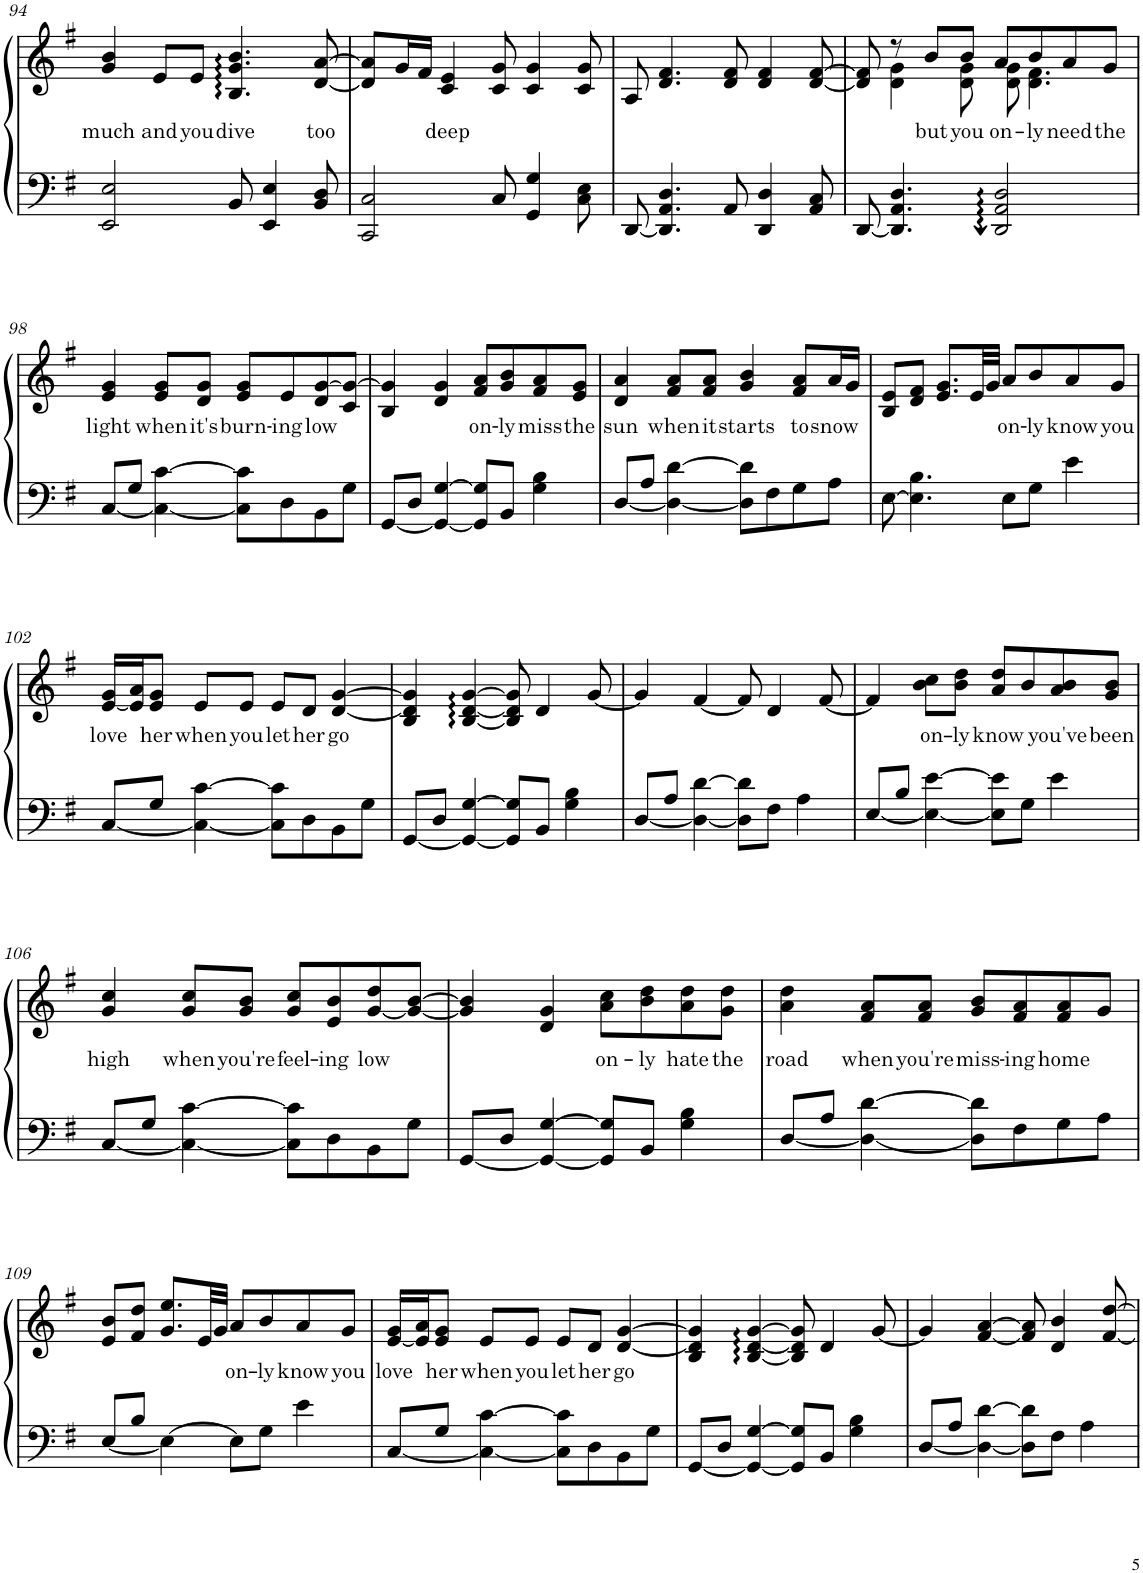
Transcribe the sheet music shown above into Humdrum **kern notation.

**kern	**kern	**text
*part1	*part1	*part1
*staff2	*staff1	*staff1
*I"Piano	*	*
*I'Pno.	*	*
!!LO:PB:g=z
*clefF4	*clefG2	*
*k[f#]	*k[f#]	*
*M4/4	*M4/4	*
=94	=94	=94
!	!	!LO:LY:b
2EE/ 2E/	4g/ 4b/	much
!	!	!LO:LY:b
.	8e/L	and
!	!	!LO:LY:b
.	8e/J	you
!	!	!LO:LY:b
8BB/	4.B/ 4.g/ 4.b/	dive
4EE/ 4E/	.	.
!	!	!LO:LY:b
8BB/ 8D/	[8d/ [8a/	too
=95	=95	=95
2CC/ 2C/	8d/] 8a/]L	.
.	16g/L	.
.	16f#/JJ	.
!	!	!LO:LY:b
.	4c/ 4e/	deep
8C/	8c/ 8g/	.
4GG/ 4G/	4c/ 4g/	.
8C\ 8E\	8c/ 8g/	.
=96	=96	=96
[8DD/	8A/	.
4.DD/] 4.AA/ 4.D/	4.d/ 4.f#/	.
8AA/	8d/ 8f#/	.
4DD/ 4D/	4d/ 4f#/	.
8AA/ 8C/	[8d/ [8f#/	.
=97	=97	=97
*	*^	*
[8DD/	8d/] 8f#/]	8ryy	.
4.DD/] 4.AA/ 4.D/	8r	4d\ 4g\	.
!	!	!	!LO:LY:b
.	8b/L	.	but
!	!	!	!LO:LY:b
.	8b/J	8d\ 8g\	you
!	!	!	!LO:LY:b
2DD/ 2AA/ 2D/	8a/L	8d\ 8g\	on-
!	!	!	!LO:LY:b
.	8b/	4.d\ 4.f#\	-ly
!	!	!	!LO:LY:b
.	8a/	.	need
!	!	!	!LO:LY:b
.	8g/J	.	the
*	*v	*v	*
!!LO:LB:g=z
=98	=98	=98
!	!	!LO:LY:b
[<8C/L	4e/ 4g/	light
8G/J	.	.
!	!	!LO:LY:b
4C\_ [4c\	8e/ 8g/L	when
!	!	!LO:LY:b
.	8d/ 8g/J	it's
!	!	!LO:LY:b
8C\] 8c\]L	8e/ 8g/L	burn-
!	!	!LO:LY:b
8D\	8e/	-ing
!	!	!LO:LY:b
8BB\	8d/ [8g/	low
8G\J	8c/ 8g/_J	.
=99	=99	=99
[<8GG/L	4B/ 4g/]	.
8D/J	.	.
4GG/_ [4G/	4d/ 4g/	.
!	!	!LO:LY:b
8GG/] 8G/]L	8f#/ 8a/L	on-
!	!	!LO:LY:b
8BB/J	8g/ 8b/	-ly
!	!	!LO:LY:b
4G\ 4B\	8f#/ 8a/	miss
!	!	!LO:LY:b
.	8e/ 8g/J	the
=100	=100	=100
!	!	!LO:LY:b
[<8D/L	4d/ 4a/	sun
8A/J	.	.
!	!	!LO:LY:b
4D\_ [4d\	8f#/ 8a/L	when
!	!	!LO:LY:b
.	8f#/ 8a/J	it
!	!	!LO:LY:b
8D\] 8d\]L	4g/ 4b/	starts
8F#\	.	.
!	!	!LO:LY:b
8G\	8f#/ 8a/L	to
!	!	!LO:LY:b
8A\J	16a/L	snow
.	16g/JJ	.
=101	=101	=101
[8E\	8B/ 8e/L	.
4.E\] 4.B\	8d/ 8f#/J	.
.	8.e/ 8.g/L	.
.	32e/LL	.
.	32g/JJJ	.
!	!	!LO:LY:b
8E\L	8a/L	on-
!	!	!LO:LY:b
8G\J	8b/	-ly
!	!	!LO:LY:b
4e\	8a/	know
!	!	!LO:LY:b
.	8g/J	you
!!LO:LB:g=z
=102	=102	=102
!	!	!LO:LY:b
[<8C/L	[16e/ 16g/LL	love
.	16e/] 16a/J	.
!	!	!LO:LY:b
8G/J	8e/ 8g/J	her
!	!	!LO:LY:b
4C\_ [4c\	8e/L	when
!	!	!LO:LY:b
.	8e/J	you
!	!	!LO:LY:b
8C\] 8c\]L	8e/L	let
!	!	!LO:LY:b
8D\	8d/J	her
!	!	!LO:LY:b
8BB\	[4d/ [4g/	go
8G\J	.	.
=103	=103	=103
[<8GG/L	4B/ 4d/] 4g/]	.
8D/J	.	.
4GG/_ [4G/	[4B/ [4d/ [4g/	.
8GG/] 8G/]L	8B/] 8d/] 8g/]	.
8BB/J	4d/	.
4G\ 4B\	.	.
.	[8g/	.
=104	=104	=104
[<8D/L	4g/]	.
8A/J	.	.
4D\_ [4d\	[4f#/	.
8D\] 8d\]L	8f#/]	.
8F#\J	4d/	.
4A\	.	.
.	[8f#/	.
=105	=105	=105
[<8E/L	4f#/]	.
8B/J	.	.
!	!	!LO:LY:b
4E\_ [4e\	8b\ 8cc\L	on-
!	!	!LO:LY:b
.	8b\ 8dd\J	-ly
!	!	!LO:LY:b
8E\] 8e\]L	8a/ 8dd/L	know
8G\J	8b/	.
!	!	!LO:LY:b
4e\	8a/ 8b/	you've
!	!	!LO:LY:b
.	8g/ 8b/J	been
!!LO:LB:g=z
=106	=106	=106
!	!	!LO:LY:b
[<8C/L	4g/ 4cc/	high
8G/J	.	.
!	!	!LO:LY:b
4C\_ [4c\	8g/ 8cc/L	when
!	!	!LO:LY:b
.	8g/ 8b/J	you're
!	!	!LO:LY:b
8C\] 8c\]L	8g/ 8cc/L	feel-
!	!	!LO:LY:b
8D\	8e/ 8b/	-ing
!	!	!LO:LY:b
8BB\	[8g/ 8dd/	low
8G\J	8g/_ [8b/J	.
=107	=107	=107
[<8GG/L	4g/] 4b/]	.
8D/J	.	.
4GG/_ [4G/	4d/ 4g/	.
!	!	!LO:LY:b
8GG/] 8G/]L	8a\ 8cc\L	on-
!	!	!LO:LY:b
8BB/J	8b\ 8dd\	-ly
!	!	!LO:LY:b
4G\ 4B\	8a\ 8dd\	hate
!	!	!LO:LY:b
.	8g\ 8dd\J	the
=108	=108	=108
!	!	!LO:LY:b
[<8D/L	4a\ 4dd\	road
8A/J	.	.
!	!	!LO:LY:b
4D\_ [4d\	8f#/ 8a/L	when
!	!	!LO:LY:b
.	8f#/ 8a/J	you're
!	!	!LO:LY:b
8D\] 8d\]L	8g/ 8b/L	miss-
!	!	!LO:LY:b
8F#\	8f#/ 8a/	-ing
!	!	!LO:LY:b
8G\	8f#/ 8a/	home
8A\J	8g/J	.
!!LO:LB:g=z
=109	=109	=109
[<8E/L	8e/ 8b/L	.
8B/J	8f#/ 8dd/J	.
4E\_	8.g/ 8.ee/L	.
.	32e/LL	.
.	32g/JJJ	.
!	!	!LO:LY:b
8E\L]	8a/L	on-
!	!	!LO:LY:b
8G\J	8b/	-ly
!	!	!LO:LY:b
4e\	8a/	know
!	!	!LO:LY:b
.	8g/J	you
=110	=110	=110
!	!	!LO:LY:b
[<8C/L	[16e/ 16g/LL	love
.	16e/] 16a/J	.
!	!	!LO:LY:b
8G/J	8e/ 8g/J	her
!	!	!LO:LY:b
4C\_ [4c\	8e/L	when
!	!	!LO:LY:b
.	8e/J	you
!	!	!LO:LY:b
8C\] 8c\]L	8e/L	let
!	!	!LO:LY:b
8D\	8d/J	her
!	!	!LO:LY:b
8BB\	[4d/ [4g/	go
8G\J	.	.
=111	=111	=111
[<8GG/L	4B/ 4d/] 4g/]	.
8D/J	.	.
4GG/_ [4G/	[4B/ [4d/ [4g/	.
8GG/] 8G/]L	8B/] 8d/] 8g/]	.
8BB/J	4d/	.
4G\ 4B\	.	.
.	[8g/	.
=112	=112	=112
[<8D/L	4g/]	.
8A/J	.	.
4D\_ [4d\	[4f#/ [4a/	.
8D\] 8d\]L	8f#/] 8a/]	.
8F#\J	4d/ 4b/	.
4A\	.	.
.	[8f#/ [8dd/	.
=	=	=
*-	*-	*-
